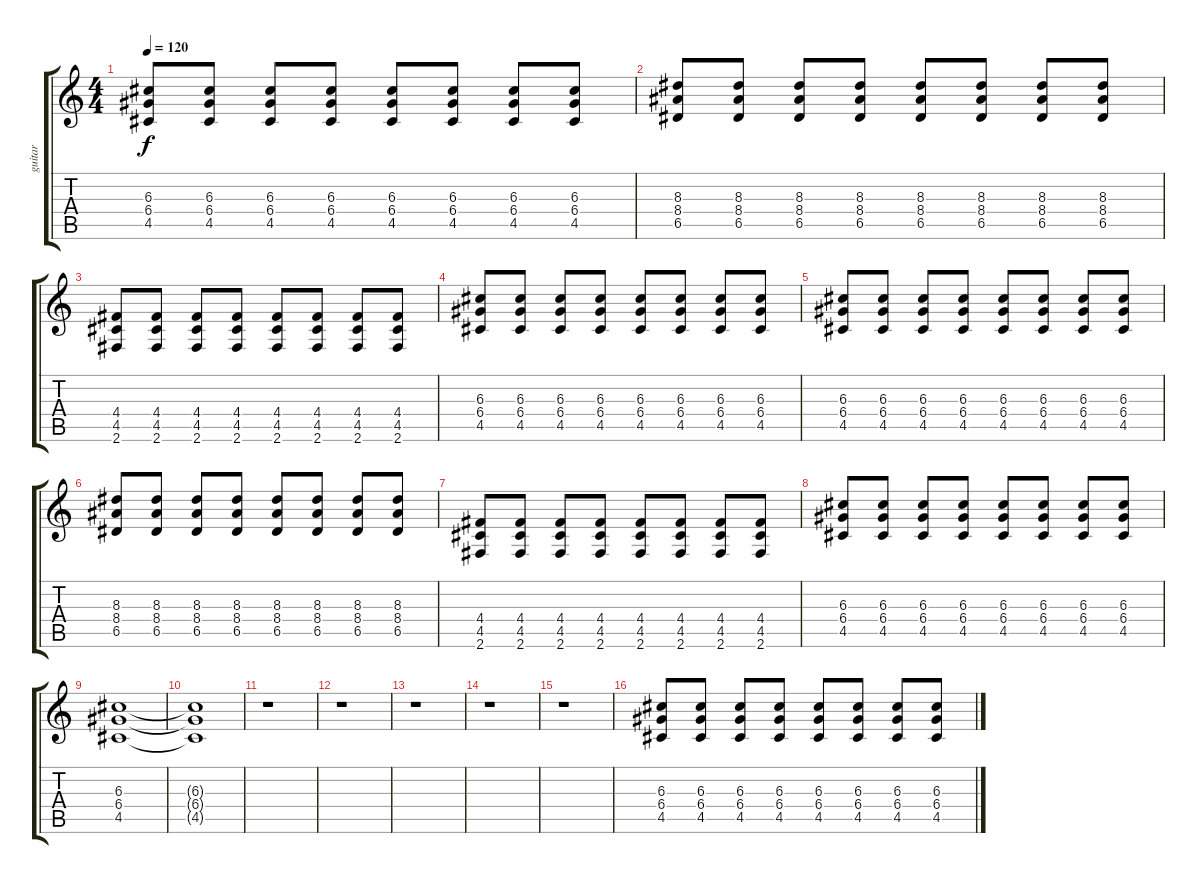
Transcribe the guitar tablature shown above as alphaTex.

\track ("guitar" "guitar") {instrument distortionguitar}
\staff {score tabs}
\tuning (E4 B3 G3 D3 A2 E2) {hide}
\ts (4 4)
\tempo 120
\clef g2
\ks c
(6.3 6.4 4.5).8{dy f} (6.3 6.4 4.5).8 (6.3 6.4 4.5).8 (6.3 6.4 4.5).8 (6.3 6.4 4.5).8 (6.3 6.4 4.5).8 (6.3 6.4 4.5).8 (6.3 6.4 4.5).8 |
(8.3 8.4 6.5).8 (8.3 8.4 6.5).8 (8.3 8.4 6.5).8 (8.3 8.4 6.5).8 (8.3 8.4 6.5).8 (8.3 8.4 6.5).8 (8.3 8.4 6.5).8 (8.3 8.4 6.5).8 |
(4.4 4.5 2.6).8 (4.4 4.5 2.6).8 (4.4 4.5 2.6).8 (4.4 4.5 2.6).8 (4.4 4.5 2.6).8 (4.4 4.5 2.6).8 (4.4 4.5 2.6).8 (4.4 4.5 2.6).8 |
(6.3 6.4 4.5).8 (6.3 6.4 4.5).8 (6.3 6.4 4.5).8 (6.3 6.4 4.5).8 (6.3 6.4 4.5).8 (6.3 6.4 4.5).8 (6.3 6.4 4.5).8 (6.3 6.4 4.5).8 |
(6.3 6.4 4.5).8 (6.3 6.4 4.5).8 (6.3 6.4 4.5).8 (6.3 6.4 4.5).8 (6.3 6.4 4.5).8 (6.3 6.4 4.5).8 (6.3 6.4 4.5).8 (6.3 6.4 4.5).8 |
(8.3 8.4 6.5).8 (8.3 8.4 6.5).8 (8.3 8.4 6.5).8 (8.3 8.4 6.5).8 (8.3 8.4 6.5).8 (8.3 8.4 6.5).8 (8.3 8.4 6.5).8 (8.3 8.4 6.5).8 |
(4.4 4.5 2.6).8 (4.4 4.5 2.6).8 (4.4 4.5 2.6).8 (4.4 4.5 2.6).8 (4.4 4.5 2.6).8 (4.4 4.5 2.6).8 (4.4 4.5 2.6).8 (4.4 4.5 2.6).8 |
(6.3 6.4 4.5).8 (6.3 6.4 4.5).8 (6.3 6.4 4.5).8 (6.3 6.4 4.5).8 (6.3 6.4 4.5).8 (6.3 6.4 4.5).8 (6.3 6.4 4.5).8 (6.3 6.4 4.5).8 |
(6.3 6.4 4.5).1 |
(6.3{t} 6.4{t} 4.5{t}).1 |
r.1 |
r.1 |
r.1 |
r.1 |
r.1 |
(6.3 6.4 4.5).8 (6.3 6.4 4.5).8 (6.3 6.4 4.5).8 (6.3 6.4 4.5).8 (6.3 6.4 4.5).8 (6.3 6.4 4.5).8 (6.3 6.4 4.5).8 (6.3 6.4 4.5).8
